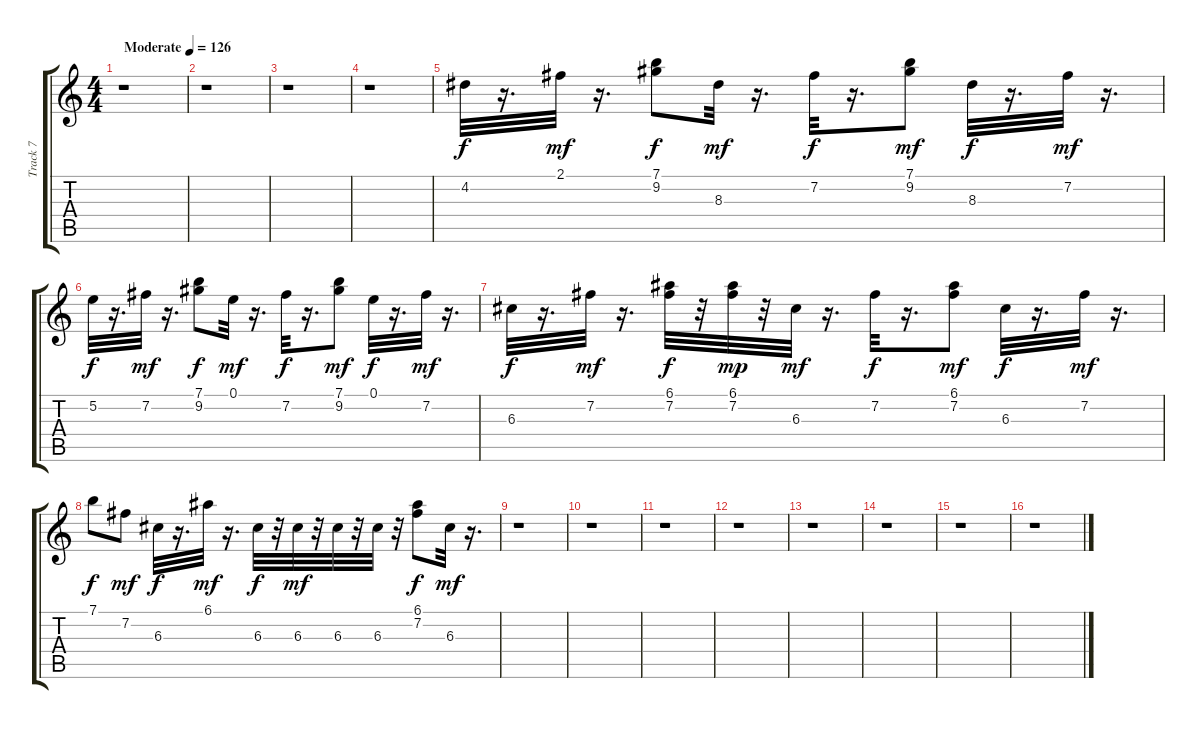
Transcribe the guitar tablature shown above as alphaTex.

\track ("Track 7" "Track 7") {instrument electricguitarmuted}
\staff {score tabs}
\tuning (E4 B3 G3 D3 A2 E2) {hide}
\ts (4 4)
\tempo (126 "Moderate")
\clef g2
\ks c
r.1{dy f instrument electricguitarmuted} |
r.1 |
r.1 |
r.1 |
4.2.32 r.16{d} 2.1.32{dy mf} r.16{d} (7.1 9.2).8{dy f} 8.3.32{dy mf} r.16{d} 7.2.32{dy f} r.16{d} (7.1 9.2).8{dy mf} 8.3.32{dy f} r.16{d} 7.2.32{dy mf} r.16{d} |
5.2.32{dy f} r.16{d} 7.2.32{dy mf} r.16{d} (7.1 9.2).8{dy f} 0.1.32{dy mf} r.16{d} 7.2.32{dy f} r.16{d} (7.1 9.2).8{dy mf} 0.1.32{dy f} r.16{d} 7.2.32{dy mf} r.16{d} |
6.3.32{dy f} r.16{d} 7.2.32{dy mf} r.16{d} (6.1 7.2).32{dy f} r.32 (6.1 7.2).32{dy mp} r.32 6.3.32{dy mf} r.16{d} 7.2.32{dy f} r.16{d} (6.1 7.2).8{dy mf} 6.3.32{dy f} r.16{d} 7.2.32{dy mf} r.16{d} |
7.1.8{dy f} 7.2.8{dy mf} 6.3.32{dy f} r.16{d} 6.1.32{dy mf} r.16{d} 6.3.32{dy f} r.32 6.3.32{dy mf} r.32 6.3.32 r.32 6.3.32 r.32 (6.1 7.2).8{dy f} 6.3.32{dy mf} r.16{d} |
r.1 |
r.1 |
r.1 |
r.1 |
r.1 |
r.1 |
r.1 |
r.1
